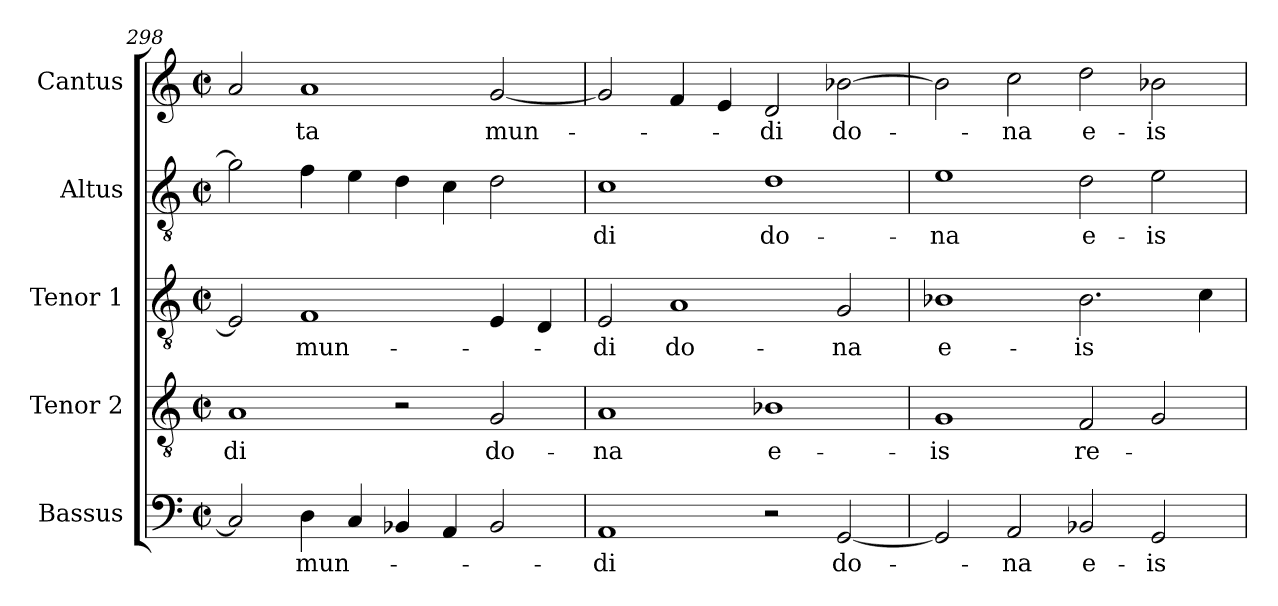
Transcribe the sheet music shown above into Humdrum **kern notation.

**kern	**text	**kern	**text	**kern	**text	**kern	**text	**kern	**text
*part5	*part5	*part4	*part4	*part3	*part3	*part2	*part2	*part1	*part1
*staff5	*staff5	*staff4	*staff4	*staff3	*staff3	*staff2	*staff2	*staff1	*staff1
*I"Bassus	*	*I"Tenor 2	*	*I"Tenor 1	*	*I"Altus	*	*I"Cantus	*
*clefF4	*	*clefGv2	*	*clefGv2	*	*clefGv2	*	*clefG2	*
*k[]	*	*k[]	*	*k[]	*	*k[]	*	*k[]	*
*C:	*	*C:	*	*C:	*	*C:	*	*C:	*
*M2/2	*	*M2/2	*	*M2/2	*	*M2/2	*	*M2/2	*
*met(c|)	*	*met(c|)	*	*met(c|)	*	*met(c|)	*	*met(c|)	*
=298	=298	=298	=298	=298	=298	=298	=298	=298	=298
!	!	!	!LO:LY:b:cj	!	!	!	!	!	!
2C/]	.	1A	-di	2E/]	.	2g\]	.	2a/	.
!	!LO:LY:b:cj	!	!	!	!LO:LY:b:cj	!	!	!	!LO:LY:b:cj
4D\	mun-	.	.	1F	mun-	4f\	.	1a	-ta
4C/	.	.	.	.	.	4e\	.	.	.
4BB-X/	.	2r	.	.	.	4d\	.	.	.
4AA/	.	.	.	.	.	4c\	.	.	.
!	!	!	!LO:LY:b:cj	!	!	!	!	!	!LO:LY:b:cj
2BB-/	.	2G/	do-	4E/	.	2d\	.	[<2g/	mun-
.	.	.	.	4D/	.	.	.	.	.
=299	=299	=299	=299	=299	=299	=299	=299	=299	=299
!	!LO:LY:b:cj	!	!LO:LY:b:cj	!	!LO:LY:b:cj	!	!LO:LY:b:cj	!	!
1AA	-di	1A	-na	2E/	-di	1c	-di	2g/]	.
!	!	!	!	!	!LO:LY:b:cj	!	!	!	!
.	.	.	.	1A	do-	.	.	4f/	.
.	.	.	.	.	.	.	.	4e/	.
!	!	!	!LO:LY:b:rj	!	!	!	!LO:LY:b:cj	!	!LO:LY:b:cj
2r	.	1B-X	e-	.	.	1d	do-	2d/	-di
!	!LO:LY:b:cj	!	!	!	!LO:LY:b:cj	!	!	!	!LO:LY:b:cj
[>2GG/	do-	.	.	2G/	-na	.	.	[>2b-X\	do-
!!LO:LB:g=z
=300	=300	=300	=300	=300	=300	=300	=300	=300	=300
!	!	!	!LO:LY:b:rj	!	!LO:LY:b:rj	!	!LO:LY:b:cj	!	!
2GG/]	.	1G	-is	1B-X	e-	1e	-na	2b-\]	.
!	!LO:LY:b:cj	!	!	!	!	!	!	!	!LO:LY:b:cj
2AA/	-na	.	.	.	.	.	.	2cc\	-na
!	!LO:LY:b:cj	!	!LO:LY:b:cj	!	!LO:LY:b:cj	!	!LO:LY:b:cj	!	!LO:LY:b:cj
2BB-X/	e-	2F/	re-	2.B-\	-is	2d\	e-	2dd\	e-
!	!LO:LY:b:cj	!	!	!	!	!	!LO:LY:b:cj	!	!LO:LY:b:cj
2GG/	-is	2G/	.	.	.	2e\	-is	2b-X\	-is
.	.	.	.	4c\	.	.	.	.	.
=	=	=	=	=	=	=	=	=	=
*-	*-	*-	*-	*-	*-	*-	*-	*-	*-
